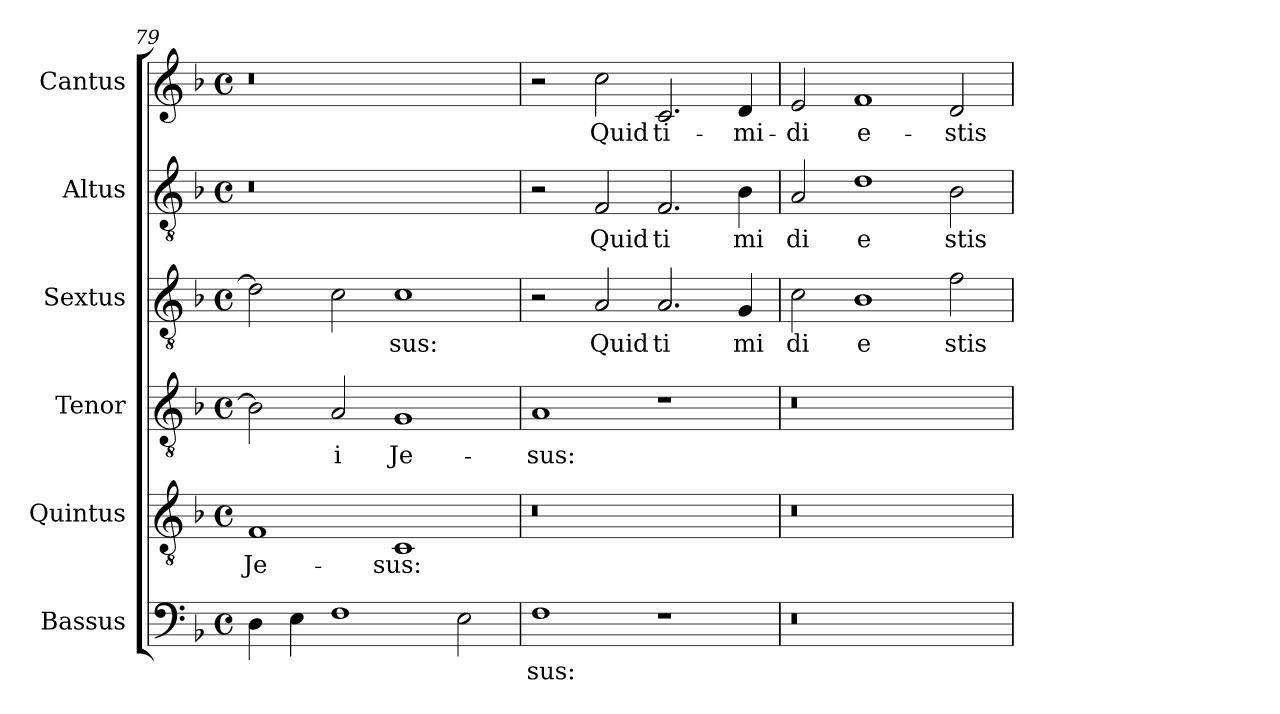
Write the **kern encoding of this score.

**kern	**text	**kern	**text	**kern	**text	**kern	**text	**kern	**text	**kern	**text
*part6	*part6	*part5	*part5	*part4	*part4	*part3	*part3	*part2	*part2	*part1	*part1
*staff6	*staff6	*staff5	*staff5	*staff4	*staff4	*staff3	*staff3	*staff2	*staff2	*staff1	*staff1
*I"Bassus	*	*I"Quintus	*	*I"Tenor	*	*I"Sextus	*	*I"Altus	*	*I"Cantus	*
*clefF4	*	*clefGv2	*	*clefGv2	*	*clefGv2	*	*clefGv2	*	*clefG2	*
*k[b-]	*	*k[b-]	*	*k[b-]	*	*k[b-]	*	*k[b-]	*	*k[b-]	*
*F:	*	*F:	*	*F:	*	*F:	*	*F:	*	*F:	*
*M4/4	*	*M4/4	*	*M4/4	*	*M4/4	*	*M4/4	*	*M4/4	*
*met(c)	*	*met(c)	*	*met(c)	*	*met(c)	*	*met(c)	*	*met(c)	*
=79	=79	=79	=79	=79	=79	=79	=79	=79	=79	=79	=79
!	!	!	!LO:LY:b:cj	!	!	!	!	!	!	!	!
4D\	.	1F	Je-	2B-\]	.	2d\]	.	0r	.	0r	.
4E\	.	.	.	.	.	.	.	.	.	.	.
!	!	!	!	!	!LO:LY:b:cj	!	!	!	!	!	!
1F	.	.	.	2A/	-i	2c\	.	.	.	.	.
!	!	!	!LO:LY:b:cj	!	!LO:LY:b:cj	!	!LO:LY:b:cj	!	!	!	!
.	.	1C	-sus:	1G	Je-	1c	sus:	.	.	.	.
2E\	.	.	.	.	.	.	.	.	.	.	.
=80	=80	=80	=80	=80	=80	=80	=80	=80	=80	=80	=80
!	!LO:LY:b:cj	!	!	!	!LO:LY:b:cj	!	!	!	!	!	!
1F	sus:	0r	.	1A	-sus:	2r	.	2r	.	2r	.
!	!	!	!	!	!	!	!LO:LY:b:cj	!	!LO:LY:b:cj	!	!LO:LY:b:cj
.	.	.	.	.	.	2A/	Quid	2F/	Quid	2cc\	Quid
!	!	!	!	!	!	!	!LO:LY:b:cj	!	!LO:LY:b:cj	!	!LO:LY:b:cj
1r	.	.	.	1r	.	2.A/	ti	2.F/	ti	2.c/	ti-
!	!	!	!	!	!	!	!LO:LY:b:cj	!	!LO:LY:b:cj	!	!LO:LY:b:cj
.	.	.	.	.	.	4G/	mi	4B-\	mi	4d/	-mi-
=81	=81	=81	=81	=81	=81	=81	=81	=81	=81	=81	=81
!	!	!	!	!	!	!	!LO:LY:b:cj	!	!LO:LY:b:cj	!	!LO:LY:b:cj
0r	.	0r	.	0r	.	2c\	di	2A/	di	2e/	-di
!	!	!	!	!	!	!	!LO:LY:b:cj	!	!LO:LY:b:cj	!	!LO:LY:b:cj
.	.	.	.	.	.	1B-	e	1d	e	1f	e-
!	!	!	!	!	!	!	!LO:LY:b:cj	!	!LO:LY:b:cj	!	!LO:LY:b:cj
.	.	.	.	.	.	2f\	stis	2B-\	stis	2d/	-stis
=	=	=	=	=	=	=	=	=	=	=	=
*-	*-	*-	*-	*-	*-	*-	*-	*-	*-	*-	*-
